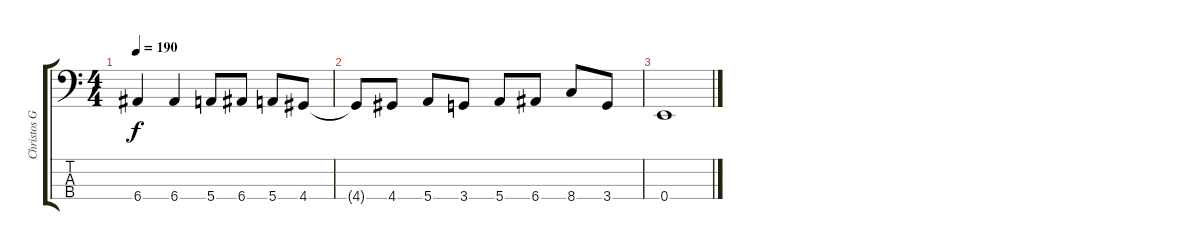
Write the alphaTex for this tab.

\track ("Christos Giannikas" "Christos G") {instrument electricbassfinger}
\staff {score tabs}
\tuning (G2 D2 A1 E1) {hide}
\ts (4 4)
\tempo 190
\clef f4
\ks c
6.4.4{dy f} 6.4.4 5.4.8 6.4.8 5.4.8 4.4.8 |
4.4{t}.8 4.4.8 5.4.8 3.4.8 5.4.8 6.4.8 8.4.8 3.4.8 |
0.4.1
